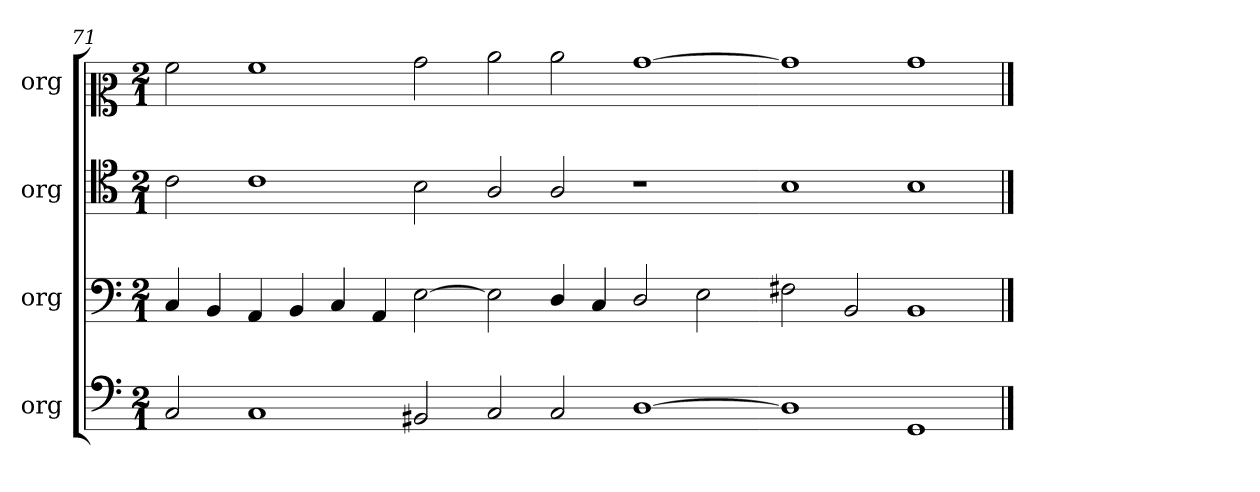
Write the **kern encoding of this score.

**kern	**kern	**kern	**kern
*part4	*part3	*part2	*part1
*staff4	*staff3	*staff2	*staff1
*I"org	*I"org	*I"org	*I"org
*clefF5	*clefF4	*clefC4	*clefC2
*k[]	*k[]	*k[]	*k[]
*a:	*a:	*a:	*a:
*M2/1	*M2/1	*M2/1	*M2/1
=71	=71	=71	=71
2AA/	4C/	2c\	2a\
.	4BB/	.	.
1AA	4AA/	1c	1a
.	4BB/	.	.
.	4C/	.	.
.	4AA/	.	.
2GG#X/	[2E	2B\	2b\
=72-	=72-	=72-	=72-
2AA/	2E]	2A/	2cc\
2AA/	4D/	2A/	2cc\
.	4C/	.	.
[1BB	2D/	1r	[1b
.	2E\	.	.
=73-	=73-	=73-	=73-
1BB]	2F#X\	1B	1b]
.	2BB/	.	.
1EE	1BB	1B	1b
==	==	==	==
*-	*-	*-	*-
